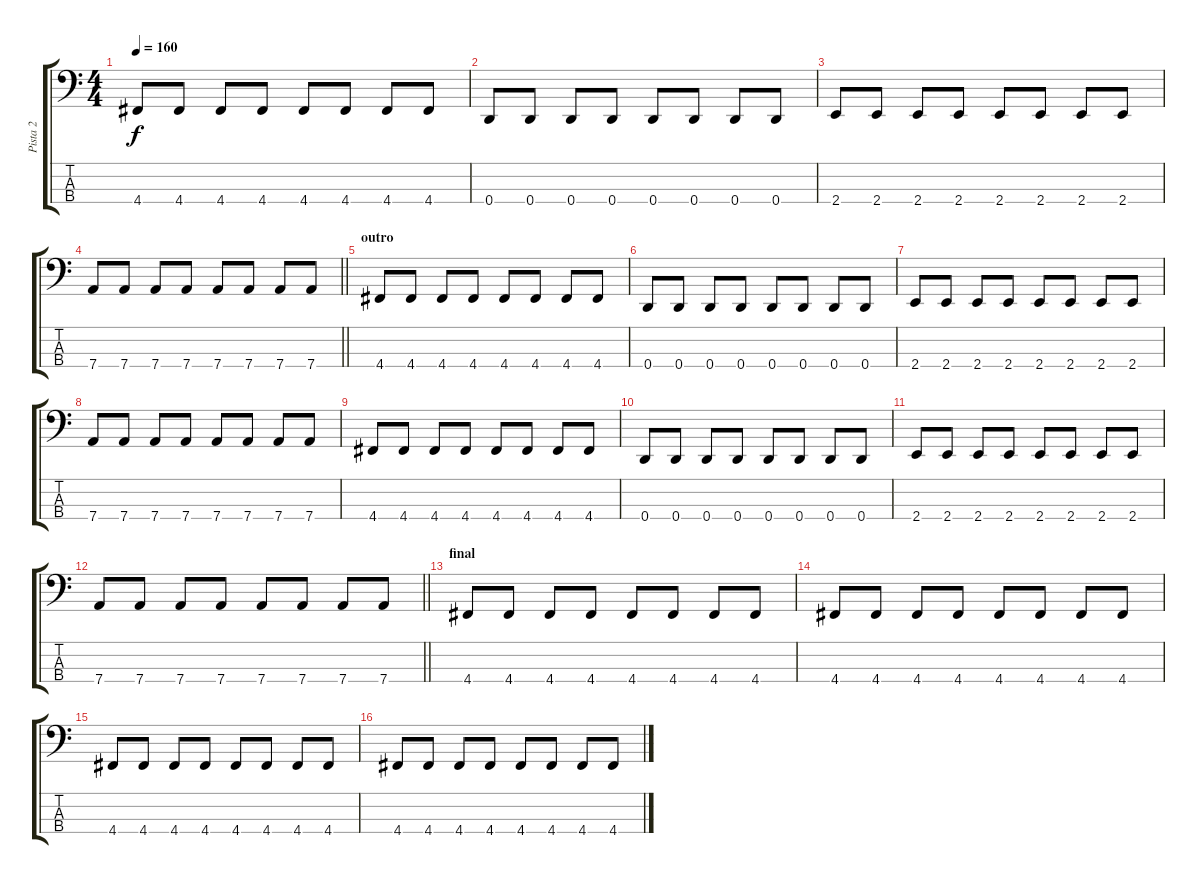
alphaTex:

\track ("Pista 2" "Pista 2") {instrument electricbassfinger}
\staff {score tabs}
\tuning (G2 D2 A1 D1) {hide}
\ts (4 4)
\tempo 160
\clef f4
\ks c
4.4.8{dy f} 4.4.8 4.4.8 4.4.8 4.4.8 4.4.8 4.4.8 4.4.8 |
0.4.8 0.4.8 0.4.8 0.4.8 0.4.8 0.4.8 0.4.8 0.4.8 |
2.4.8 2.4.8 2.4.8 2.4.8 2.4.8 2.4.8 2.4.8 2.4.8 |
\barLineRight lightlight
7.4.8 7.4.8 7.4.8 7.4.8 7.4.8 7.4.8 7.4.8 7.4.8 |
\section ("" "outro")
4.4.8 4.4.8 4.4.8 4.4.8 4.4.8 4.4.8 4.4.8 4.4.8 |
0.4.8 0.4.8 0.4.8 0.4.8 0.4.8 0.4.8 0.4.8 0.4.8 |
2.4.8 2.4.8 2.4.8 2.4.8 2.4.8 2.4.8 2.4.8 2.4.8 |
7.4.8 7.4.8 7.4.8 7.4.8 7.4.8 7.4.8 7.4.8 7.4.8 |
4.4.8 4.4.8 4.4.8 4.4.8 4.4.8 4.4.8 4.4.8 4.4.8 |
0.4.8 0.4.8 0.4.8 0.4.8 0.4.8 0.4.8 0.4.8 0.4.8 |
2.4.8 2.4.8 2.4.8 2.4.8 2.4.8 2.4.8 2.4.8 2.4.8 |
\barLineRight lightlight
7.4.8 7.4.8 7.4.8 7.4.8 7.4.8 7.4.8 7.4.8 7.4.8 |
\section ("" "final")
4.4.8 4.4.8 4.4.8 4.4.8 4.4.8 4.4.8 4.4.8 4.4.8 |
4.4.8 4.4.8 4.4.8 4.4.8 4.4.8 4.4.8 4.4.8 4.4.8 |
4.4.8 4.4.8 4.4.8 4.4.8 4.4.8 4.4.8 4.4.8 4.4.8 |
4.4.8 4.4.8 4.4.8 4.4.8 4.4.8 4.4.8 4.4.8 4.4.8
